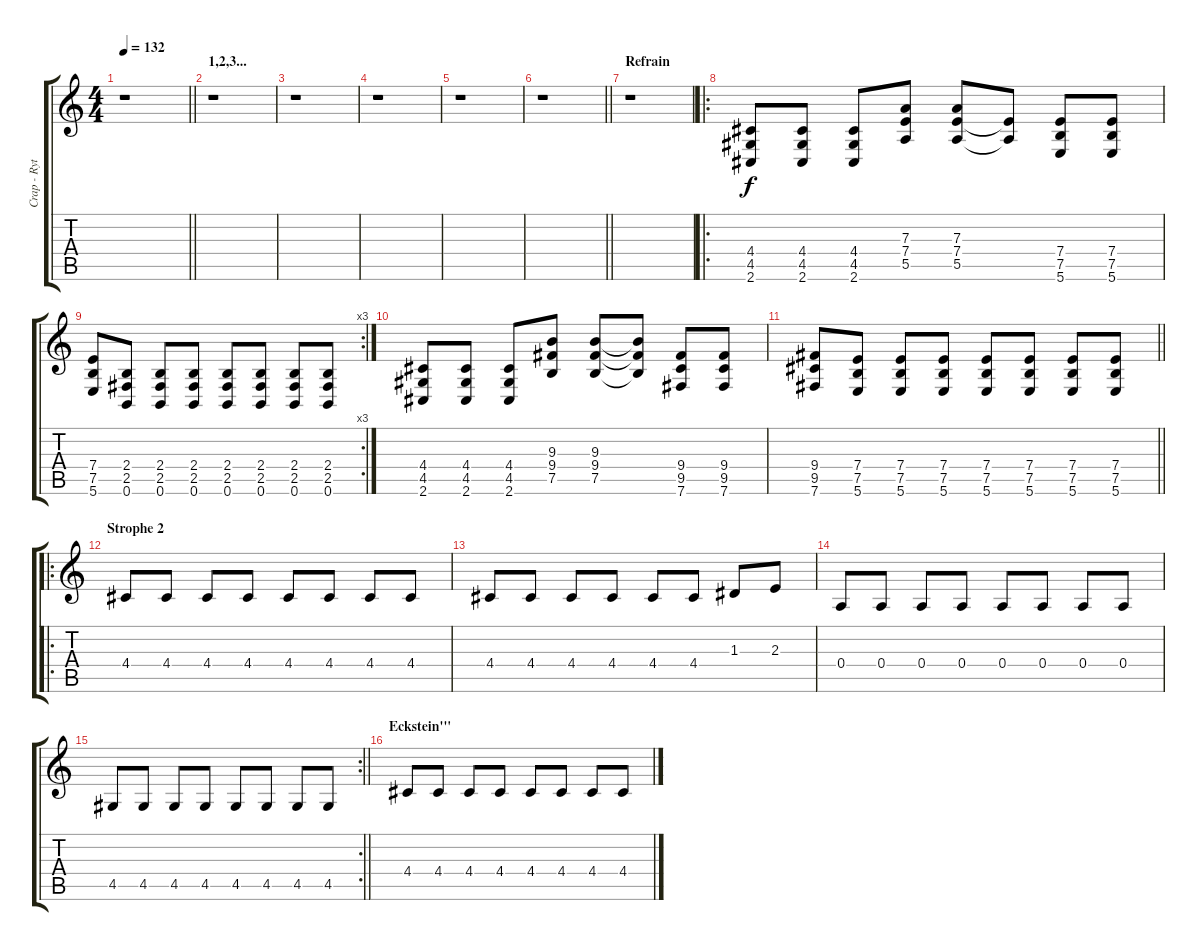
\track ("Crap - Rythm Guitar" "Crap - Ryt") {instrument distortionguitar}
\staff {score tabs}
\tuning (B3 Gb3 D3 A2 E2 B1) {hide}
\ts (4 4)
\tempo 132
\clef g2
\barLineRight lightlight
\ks c
r.1{dy f} |
\section ("" "1,2,3...")
r.1 |
r.1 |
r.1 |
r.1 |
\barLineRight lightlight
r.1 |
\section ("" "Refrain")
r.1 |
\ro
(4.4 4.5 2.6).8 (4.4 4.5 2.6).8 (4.4 4.5 2.6).8 (7.3 7.4 5.5).8 (7.3 7.4 5.5).8 (7.4{t} 5.5{t}).8 (7.4 7.5 5.6).8 (7.4 7.5 5.6).8 |
\rc 3
(7.4 7.5 5.6).8 (2.4 2.5 0.6).8 (2.4 2.5 0.6).8 (2.4 2.5 0.6).8 (2.4 2.5 0.6).8 (2.4 2.5 0.6).8 (2.4 2.5 0.6).8 (2.4 2.5 0.6).8 |
(4.4 4.5 2.6).8 (4.4 4.5 2.6).8 (4.4 4.5 2.6).8 (9.3 9.4 7.5).8 (9.3 9.4 7.5).8 (9.3{t} 9.4{t} 7.5{t}).8 (9.4 9.5 7.6).8 (9.4 9.5 7.6).8 |
\barLineRight lightlight
(9.4 9.5 7.6).8 (7.4 7.5 5.6).8 (7.4 7.5 5.6).8 (7.4 7.5 5.6).8 (7.4 7.5 5.6).8 (7.4 7.5 5.6).8 (7.4 7.5 5.6).8 (7.4 7.5 5.6).8 |
\ro
\section ("" "Strophe 2")
4.4.8 4.4.8 4.4.8 4.4.8 4.4.8 4.4.8 4.4.8 4.4.8 |
4.4.8 4.4.8 4.4.8 4.4.8 4.4.8 4.4.8 1.3.8 2.3.8 |
0.4.8 0.4.8 0.4.8 0.4.8 0.4.8 0.4.8 0.4.8 0.4.8 |
\rc 2
\barLineRight lightlight
4.5.8 4.5.8 4.5.8 4.5.8 4.5.8 4.5.8 4.5.8 4.5.8 |
\section ("" "Eckstein'''")
4.4.8 4.4.8 4.4.8 4.4.8 4.4.8 4.4.8 4.4.8 4.4.8
